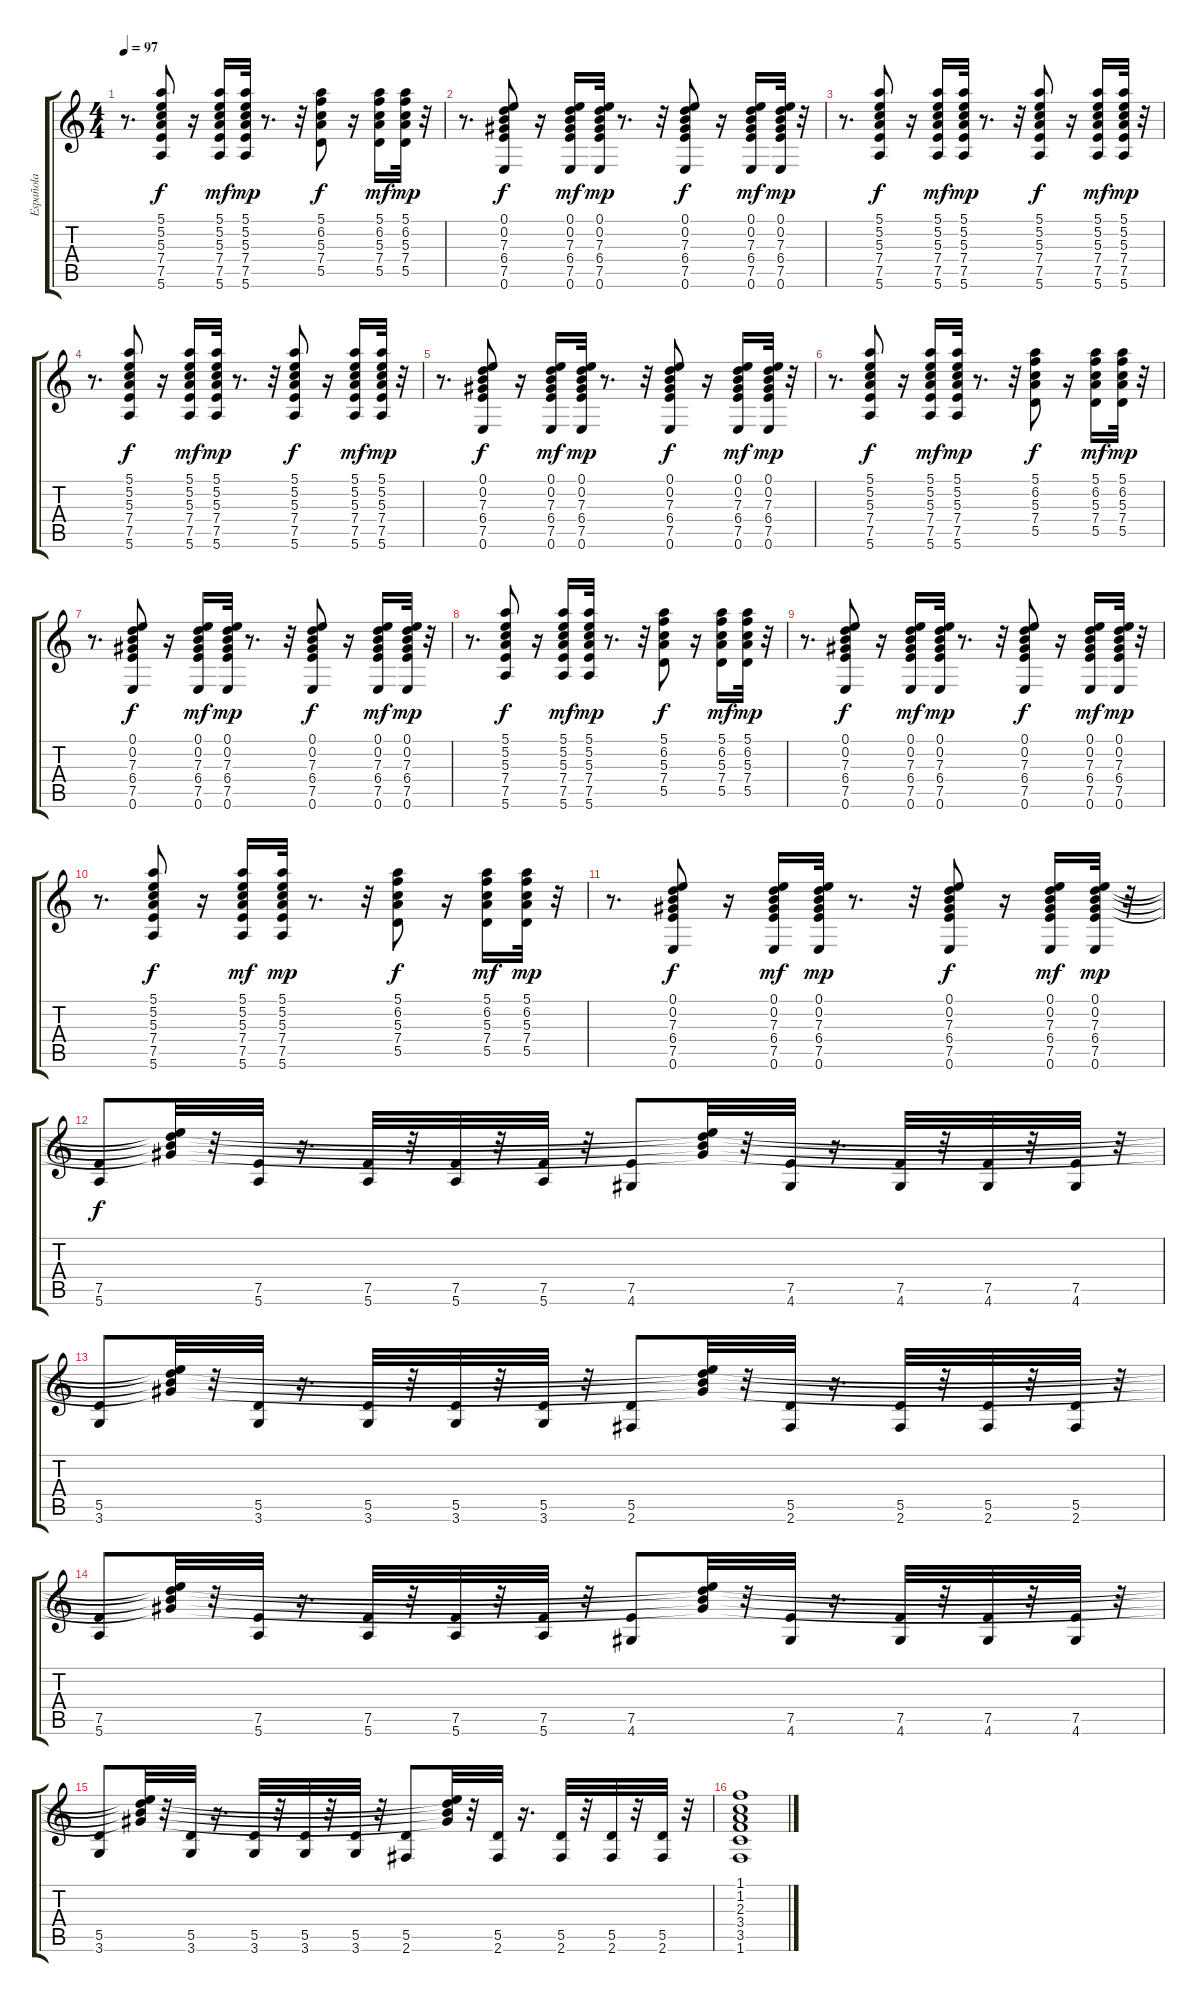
\track ("Española" "Española") {instrument acousticguitarnylon}
\staff {score tabs}
\tuning (E4 B3 G3 D3 A2 E2) {hide}
\ts (4 4)
\tempo 97
\clef g2
\ks c
r.8{d dy mp} (5.1 5.2 5.3 7.4 7.5 5.6).8{dy f} r.16 (5.1 5.2 5.3 7.4 7.5 5.6).16{dy mf} (5.1 5.2 5.3 7.4 7.5 5.6).32{dy mp} r.8{d} r.32 (5.1 6.2 5.3 7.4 5.5).8{dy f} r.16 (5.1 6.2 5.3 7.4 5.5).16{dy mf} (5.1 6.2 5.3 7.4 5.5).32{dy mp} r.32 |
r.8{d} (0.1 0.2 7.3 6.4 7.5 0.6).8{dy f} r.16 (0.1 0.2 7.3 6.4 7.5 0.6).16{dy mf} (0.1 0.2 7.3 6.4 7.5 0.6).32{dy mp} r.8{d} r.32 (0.1 0.2 7.3 6.4 7.5 0.6).8{dy f} r.16 (0.1 0.2 7.3 6.4 7.5 0.6).16{dy mf} (0.1 0.2 7.3 6.4 7.5 0.6).32{dy mp} r.32 |
r.8{d} (5.1 5.2 5.3 7.4 7.5 5.6).8{dy f} r.16 (5.1 5.2 5.3 7.4 7.5 5.6).16{dy mf} (5.1 5.2 5.3 7.4 7.5 5.6).32{dy mp} r.8{d} r.32 (5.1 5.2 5.3 7.4 7.5 5.6).8{dy f} r.16 (5.1 5.2 5.3 7.4 7.5 5.6).16{dy mf} (5.1 5.2 5.3 7.4 7.5 5.6).32{dy mp} r.32 |
r.8{d} (5.1 5.2 5.3 7.4 7.5 5.6).8{dy f} r.16 (5.1 5.2 5.3 7.4 7.5 5.6).16{dy mf} (5.1 5.2 5.3 7.4 7.5 5.6).32{dy mp} r.8{d} r.32 (5.1 5.2 5.3 7.4 7.5 5.6).8{dy f} r.16 (5.1 5.2 5.3 7.4 7.5 5.6).16{dy mf} (5.1 5.2 5.3 7.4 7.5 5.6).32{dy mp} r.32 |
r.8{d} (0.1 0.2 7.3 6.4 7.5 0.6).8{dy f} r.16 (0.1 0.2 7.3 6.4 7.5 0.6).16{dy mf} (0.1 0.2 7.3 6.4 7.5 0.6).32{dy mp} r.8{d} r.32 (0.1 0.2 7.3 6.4 7.5 0.6).8{dy f} r.16 (0.1 0.2 7.3 6.4 7.5 0.6).16{dy mf} (0.1 0.2 7.3 6.4 7.5 0.6).32{dy mp} r.32 |
r.8{d} (5.1 5.2 5.3 7.4 7.5 5.6).8{dy f} r.16 (5.1 5.2 5.3 7.4 7.5 5.6).16{dy mf} (5.1 5.2 5.3 7.4 7.5 5.6).32{dy mp} r.8{d} r.32 (5.1 6.2 5.3 7.4 5.5).8{dy f} r.16 (5.1 6.2 5.3 7.4 5.5).16{dy mf} (5.1 6.2 5.3 7.4 5.5).32{dy mp} r.32 |
r.8{d} (0.1 0.2 7.3 6.4 7.5 0.6).8{dy f} r.16 (0.1 0.2 7.3 6.4 7.5 0.6).16{dy mf} (0.1 0.2 7.3 6.4 7.5 0.6).32{dy mp} r.8{d} r.32 (0.1 0.2 7.3 6.4 7.5 0.6).8{dy f} r.16 (0.1 0.2 7.3 6.4 7.5 0.6).16{dy mf} (0.1 0.2 7.3 6.4 7.5 0.6).32{dy mp} r.32 |
r.8{d} (5.1 5.2 5.3 7.4 7.5 5.6).8{dy f} r.16 (5.1 5.2 5.3 7.4 7.5 5.6).16{dy mf} (5.1 5.2 5.3 7.4 7.5 5.6).32{dy mp} r.8{d} r.32 (5.1 6.2 5.3 7.4 5.5).8{dy f} r.16 (5.1 6.2 5.3 7.4 5.5).16{dy mf} (5.1 6.2 5.3 7.4 5.5).32{dy mp} r.32 |
r.8{d} (0.1 0.2 7.3 6.4 7.5 0.6).8{dy f} r.16 (0.1 0.2 7.3 6.4 7.5 0.6).16{dy mf} (0.1 0.2 7.3 6.4 7.5 0.6).32{dy mp} r.8{d} r.32 (0.1 0.2 7.3 6.4 7.5 0.6).8{dy f} r.16 (0.1 0.2 7.3 6.4 7.5 0.6).16{dy mf} (0.1 0.2 7.3 6.4 7.5 0.6).32{dy mp} r.32 |
r.8{d} (5.1 5.2 5.3 7.4 7.5 5.6).8{dy f} r.16 (5.1 5.2 5.3 7.4 7.5 5.6).16{dy mf} (5.1 5.2 5.3 7.4 7.5 5.6).32{dy mp} r.8{d} r.32 (5.1 6.2 5.3 7.4 5.5).8{dy f} r.16 (5.1 6.2 5.3 7.4 5.5).16{dy mf} (5.1 6.2 5.3 7.4 5.5).32{dy mp} r.32 |
r.8{d} (0.1 0.2 7.3 6.4 7.5 0.6).8{dy f} r.16 (0.1 0.2 7.3 6.4 7.5 0.6).16{dy mf} (0.1 0.2 7.3 6.4 7.5 0.6).32{dy mp} r.8{d} r.32 (0.1 0.2 7.3 6.4 7.5 0.6).8{dy f} r.16 (0.1 0.2 7.3 6.4 7.5 0.6).16{dy mf} (0.1 0.2 7.3 6.4 7.5 0.6).32{dy mp} r.32 |
(7.5 5.6).8{dy f} (0.1{t} 0.2{t} 7.3{t} 6.4{t}).32 r.32 (7.5 5.6).32 r.16{d} (7.5 5.6).32 r.32 (7.5 5.6).32 r.32 (7.5 5.6).32 r.32 (7.5 4.6).8 (0.1{t} 0.2{t} 7.3{t} 6.4{t}).32 r.32 (7.5 4.6).32 r.16{d} (7.5 4.6).32 r.32 (7.5 4.6).32 r.32 (7.5 4.6).32 r.32 |
(5.5 3.6).8 (0.1{t} 0.2{t} 7.3{t} 6.4{t}).32 r.32 (5.5 3.6).32 r.16{d} (5.5 3.6).32 r.32 (5.5 3.6).32 r.32 (5.5 3.6).32 r.32 (5.5 2.6).8 (0.1{t} 0.2{t} 7.3{t} 6.4{t}).32 r.32 (5.5 2.6).32 r.16{d} (5.5 2.6).32 r.32 (5.5 2.6).32 r.32 (5.5 2.6).32 r.32 |
(7.5 5.6).8 (0.1{t} 0.2{t} 7.3{t} 6.4{t}).32 r.32 (7.5 5.6).32 r.16{d} (7.5 5.6).32 r.32 (7.5 5.6).32 r.32 (7.5 5.6).32 r.32 (7.5 4.6).8 (0.1{t} 0.2{t} 7.3{t} 6.4{t}).32 r.32 (7.5 4.6).32 r.16{d} (7.5 4.6).32 r.32 (7.5 4.6).32 r.32 (7.5 4.6).32 r.32 |
(5.5 3.6).8 (0.1{t} 0.2{t} 7.3{t} 6.4{t}).32 r.32 (5.5 3.6).32 r.16{d} (5.5 3.6).32 r.32 (5.5 3.6).32 r.32 (5.5 3.6).32 r.32 (5.5 2.6).8 (0.1{t} 0.2{t} 7.3{t} 6.4{t}).32 r.32 (5.5 2.6).32 r.16{d} (5.5 2.6).32 r.32 (5.5 2.6).32 r.32 (5.5 2.6).32 r.32 |
(1.1 1.2 2.3 3.4 3.5 1.6).1
